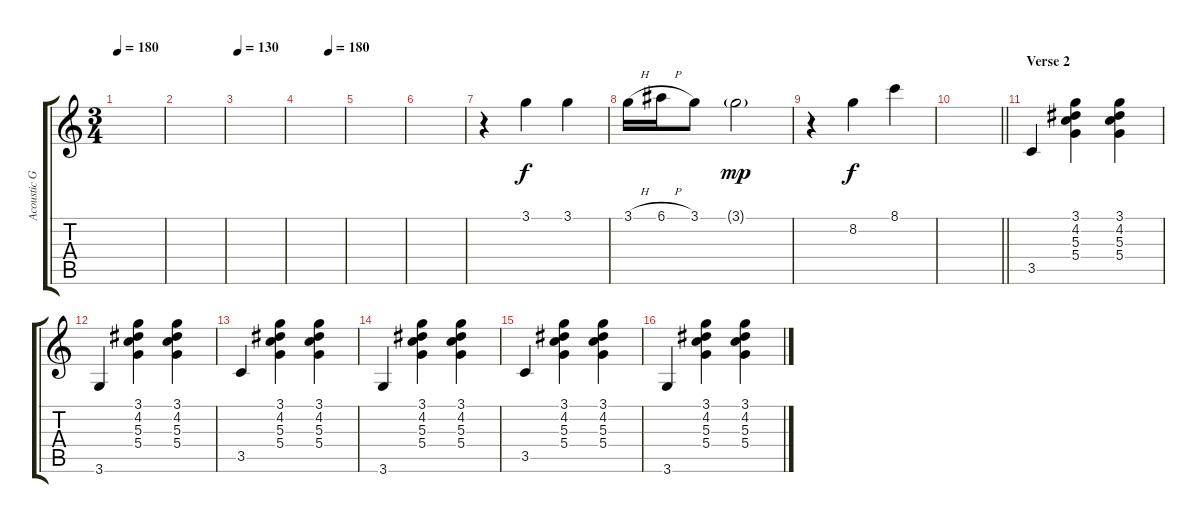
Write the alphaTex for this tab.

\track ("Acoustic Guitar" "Acoustic G") {instrument acousticguitarnylon}
\staff {score tabs}
\tuning (E4 B3 G3 D3 A2 E2) {hide}
\ts (3 4)
\tempo 180
\clef g2
\ks c
|
|
\tempo 130
|
\tempo (180 0.6666666666666666)
|
|
|
r.4 3.1.4 3.1.4 |
3.1{h}.16 6.1{h}.16 3.1.8 3.1{g}.2{dy mp} |
r.4 8.2.4{dy f} 8.1.4 |
\barLineRight lightlight
|
\section ("" "Verse 2")
3.5.4 (3.1 4.2 5.3 5.4).4 (3.1 4.2 5.3 5.4).4 |
3.6.4 (3.1 4.2 5.3 5.4).4 (3.1 4.2 5.3 5.4).4 |
3.5.4 (3.1 4.2 5.3 5.4).4 (3.1 4.2 5.3 5.4).4 |
3.6.4 (3.1 4.2 5.3 5.4).4 (3.1 4.2 5.3 5.4).4 |
3.5.4 (3.1 4.2 5.3 5.4).4 (3.1 4.2 5.3 5.4).4 |
3.6.4 (3.1 4.2 5.3 5.4).4 (3.1 4.2 5.3 5.4).4
